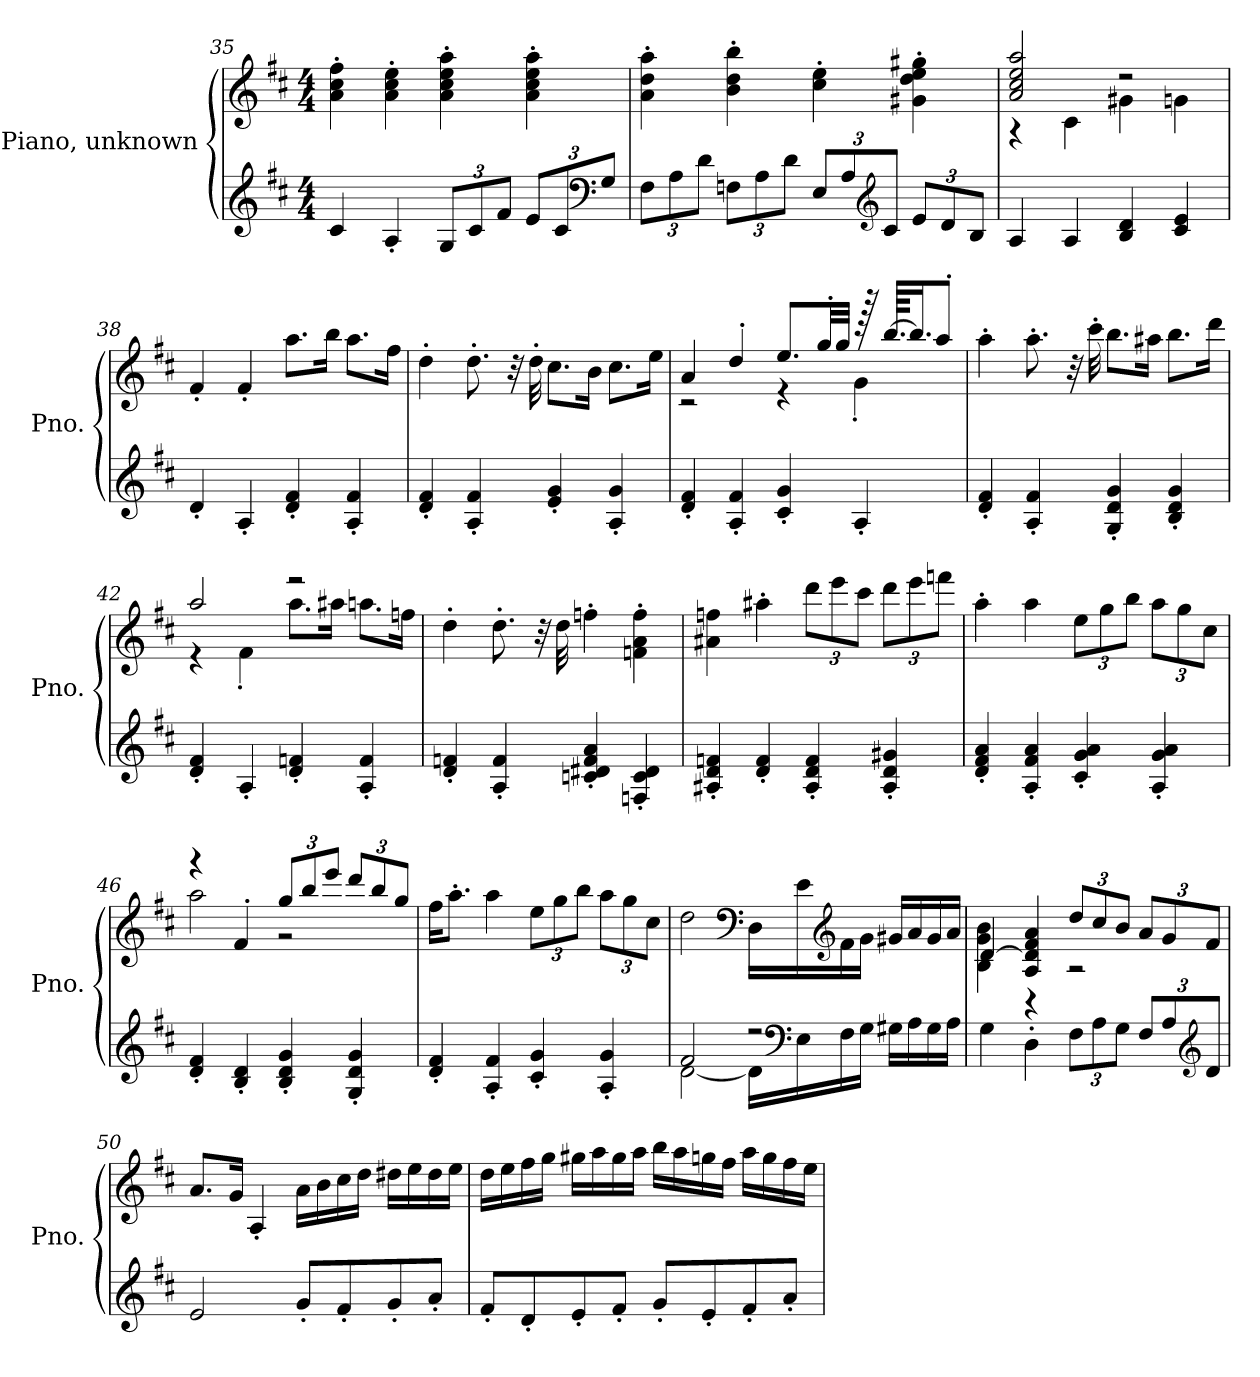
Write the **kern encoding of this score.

**kern	**kern
*part1	*part1
*staff2	*staff1
*I"Piano, unknown	*
*I'Pno.	*
*clefG2	*clefG2
*k[f#c#]	*k[f#c#]
*M4/4	*M4/4
=35	=35
4c#/	4a\' 4cc#\' 4ff#\'
4A'/	4a\' 4cc#\' 4ee\'
*Xbrackettup	*
12G/L	4a\' 4cc#\' 4ee\' 4aa\'
12c#/	.
12f#/J	.
12e/L	4a\' 4cc#\' 4ee\' 4aa\'
12c#/	.
*clefF4	*
12G/J	.
=36	=36
12F#\L	4a\' 4dd\' 4aa\'
12A\	.
12d\J	.
12Fn\L	4b\' 4dd\' 4bb\'
12A\	.
12d\J	.
12E/L	4cc#\' 4ee\'
12A/	.
*clefG2	*
12c#/J	.
12e/L	4g#X\' 4dd\' 4ee\' 4gg#X\'
12d/	.
12B/J	.
!!LO:LB:g=z
=37	=37
*	*^
4A/	2a/ 2cc#/ 2ee/ 2aa/	4r
4A/	.	4c#\
4B/ 4d/	2r	4g#X\
4c#/ 4e/	.	4gn\
*	*v	*v
=38	=38
4d'/	4f#'/
4A'/	4f#'/
4d/' 4f#/'	8.aa\L
.	16bb\Jk
4A/' 4f#/'	8.aa\L
.	16ff#\Jk
=39	=39
4d/' 4f#/'	4dd'\
4A/' 4f#/'	8.dd'\
.	32r
.	32dd'\
4e/' 4g/'	8.cc#\L
.	16b\Jk
4A/' 4g/'	8.cc#\L
.	16ee\Jk
=40	=40
*	*^
4d/' 4f#/'	4a/	2r
4A/' 4f#/'	4dd'/	.
4c#/' 4g/'	8.ee/L	4r
.	32gg'/LL	.
.	32gg/JJJ	.
4A'/	128r	4g'\
.	[64.bb/KKLL	.
.	16.bb/J]	.
.	8aa'/J	.
*	*v	*v
!!LO:LB:g=z
=41	=41
4d/' 4f#/'	4aa'\
4A/' 4f#/'	8.aa'\
.	32r
.	32ccc#'\
4G/' 4d/' 4g/'	8.bb\L
.	16aa#X\Jk
4B/' 4d/' 4g/'	8.bb\L
.	16ddd\Jk
=42	=42
*	*^
4d/' 4f#/'	2aa/	4r
4A'/	.	4f#'\
4d/' 4fn/'	2r	8.aa\L
.	.	16aa#X\Jk
4A/' 4f/'	.	8.aan\L
.	.	16ffn\Jk
*	*v	*v
=43	=43
4d/' 4fn/'	4dd'\
4A/' 4f/'	8.dd'\
.	32r
.	32dd\
4cn/' 4d#X/' 4f/' 4a/'	4ffn'\
4Fn/' 4c/' 4d#/'	4fn\' 4a\' 4ff\'
!!LO:PB:g=z
=44	=44
4A#X/' 4d/' 4fn/'	4a#X\ 4ffn\
4d/' 4f/'	4aa#X'\
*	*Xbrackettup
4A#/' 4d/' 4f/'	12ddd\L
.	12eee\
.	12ccc#\J
4A#/' 4d/' 4g#X/'	12ddd\L
.	12eee\
.	12fffn\J
=45	=45
4d/' 4f#/' 4a/'	4aa'\
4A/' 4f#/' 4a/'	4aa\
4c#/' 4g/' 4a/'	12ee\L
.	12gg\
.	12bb\J
4A/' 4g/' 4a/'	12aa\L
.	12gg\
.	12cc#\J
=46	=46
*	*^
4d/' 4f#/'	4r	2aa\
4B/' 4d/'	4f#'/	.
4B/' 4d/' 4g/'	12gg/L	2r
.	12bb/	.
.	12eee/J	.
4G/' 4d/' 4g/'	12ddd/L	.
.	12bb/	.
.	12gg/J	.
*	*v	*v
!!LO:LB:g=z
=47	=47
4d/' 4f#/'	16ff#\KL
.	8.aa'\J
4A/' 4f#/'	4aa\
4c#/' 4g/'	12ee\L
.	12gg\
.	12bb\J
4A/' 4g/'	12aa\L
.	12gg\
.	12cc#\J
=48	=48
*^	*
2f#/	[2d\	2dd\
*	*	*clefF4
2r	16d\LL]	16D\LL
*clefF4	*	*
.	16E\	16e\
*	*	*clefG2
.	16F#\	16f#\
.	16G\JJ	16g\JJ
.	16G#X\LL	16g#X/LL
.	16A\	16a/
.	16G#\	16g#/
.	16A\JJ	16a/JJ
*v	*v	*
=49	=49
*	*^
4G\	[4d/	4B\ 4g\ 4b\
4D'\	4A/ 4d/] 4f#/ 4a/	4r
12F#\L	12dd/L	2r
12A\	12cc#/	.
12G\J	12b/J	.
12F#/L	12a/L	.
12A/	12g/	.
*clefG2	*	*
12d/J	12f#/J	.
*	*v	*v
!!LO:LB:g=z
=50	=50
2e/	8.a/L
.	16g/Jk
.	4A'/
8g'/L	16a\LL
.	16b\
8f#'/	16cc#\
.	16dd\JJ
8g'/	16dd#X\LL
.	16ee\
8a'/J	16dd#\
.	16ee\JJ
=51	=51
8f#'/L	16dd\LL
.	16ee\
8d'/	16ff#\
.	16gg\JJ
8e'/	16gg#X\LL
.	16aa\
8f#'/J	16gg#\
.	16aa\JJ
8g'/L	16bb\LL
.	16aa\
8e'/	16ggn\
.	16ff#\JJ
8f#'/	16aa\LL
.	16gg\
8a'/J	16ff#\
.	16ee\JJ
=	=
*-	*-
